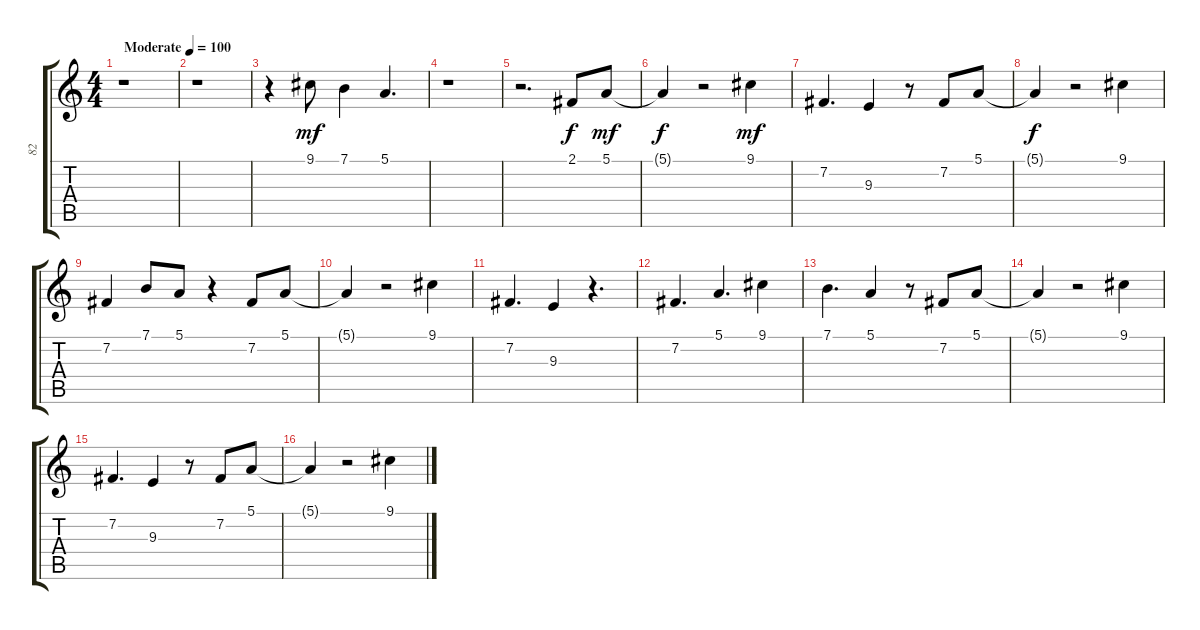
\track ("82" "82") {instrument lead2sawtooth}
\staff {score tabs}
\tuning (E4 B3 G3 D3 A2 E2) {hide}
\ts (4 4)
\tempo (100 "Moderate")
\clef g2
\ks c
r.1{dy mf instrument lead2sawtooth} |
r.1 |
r.4 9.1.8 7.1.4 5.1.4{d} |
r.1 |
r.2{d txt ""} 2.1.8{dy f} 5.1.8{dy mf} |
5.1{t}.4{dy f} r.2 9.1.4{dy mf} |
7.2.4{d} 9.3.4 r.8 7.2.8 5.1.8 |
5.1{t}.4{dy f} r.2 9.1.4 |
7.2.4 7.1.8 5.1.8 r.4 7.2.8 5.1.8 |
5.1{t}.4 r.2 9.1.4 |
7.2.4{d} 9.3.4 r.4{d} |
7.2.4{d} 5.1.4{d} 9.1.4 |
7.1.4{d} 5.1.4 r.8 7.2.8 5.1.8 |
5.1{t}.4 r.2 9.1.4 |
7.2.4{d} 9.3.4 r.8 7.2.8 5.1.8 |
5.1{t}.4 r.2 9.1.4
